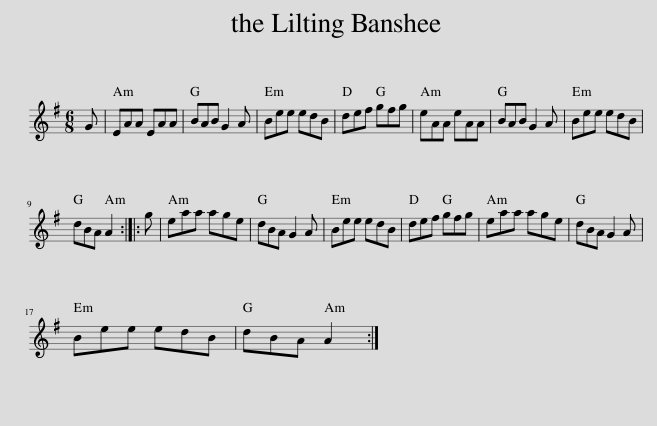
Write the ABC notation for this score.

X:1
L:1/8
M:6/8
I:linebreak $
K:G
V:1 treble
V:1
 G | EAA EAA | BAB G2 A | Bee edB | def gfg | %5
 eAA eAA | BAB G2 A | Bee edB |$ dBA A2 :: g | %10
 eaa age | dBA G2 A | Bee edB | def gfg | eaa age | %15
 dBA G2 A |$ Bee edB | dBA A2 :| %18
